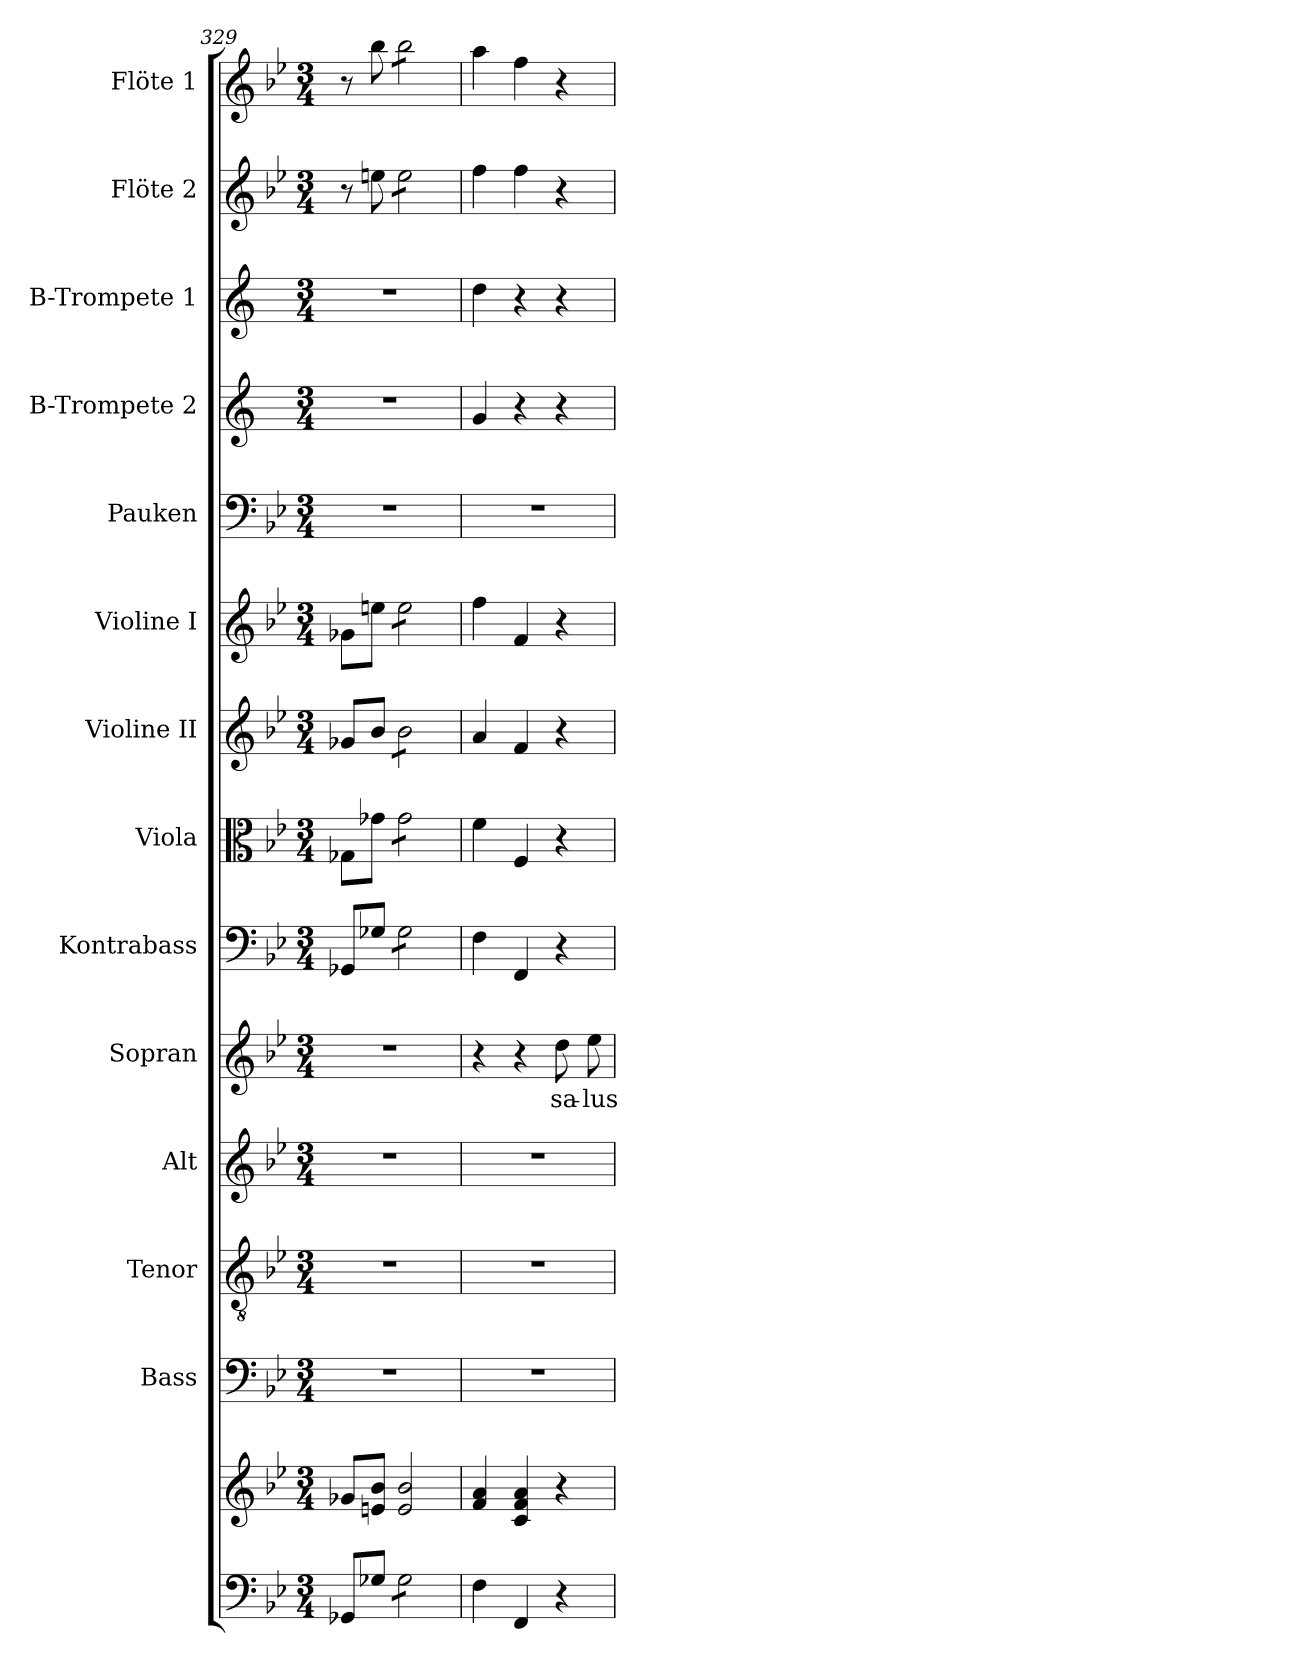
**kern	**kern	**kern	**kern	**kern	**kern	**text	**kern	**kern	**kern	**kern	**kern	**kern	**kern	**kern	**kern
*part14	*part14	*part13	*part12	*part11	*part10	*part10	*part9	*part8	*part7	*part6	*part5	*part4	*part3	*part2	*part1
*staff15	*staff14	*staff13	*staff12	*staff11	*staff10	*staff10	*staff9	*staff8	*staff7	*staff6	*staff5	*staff4	*staff3	*staff2	*staff1
*	*	*I"Bass	*I"Tenor	*I"Alt	*I"Sopran	*	*I"Kontrabass	*I"Viola	*I"Violine II	*I"Violine I	*I"Pauken	*I"B-Trompete 2	*I"B-Trompete 1	*I"Flöte 2	*I"Flöte 1
*	*	*I'B.	*I'T.	*I'A.	*I'S.	*	*I'Kb.	*I'Vla.	*I'Vl. II	*I'Vl. I	*I'Pk.	*I'B Trp. 2	*I'B Trp. 1	*I'Fl. 2	*I'Fl. 1
*clefF4	*clefG2	*clefF4	*clefGv2	*clefG2	*clefG2	*	*clefF4	*clefC3	*clefG2	*clefG2	*clefF4	*clefG2	*clefG2	*clefG2	*clefG2
*	*	*	*	*	*	*	*ITrd7c12	*	*	*	*	*ITrd1c2	*ITrd1c2	*	*
*k[b-e-]	*k[b-e-]	*k[b-e-]	*k[b-e-]	*k[b-e-]	*k[b-e-]	*	*k[b-e-]	*k[b-e-]	*k[b-e-]	*k[b-e-]	*k[b-e-]	*k[b-e-]	*k[b-e-]	*k[b-e-]	*k[b-e-]
*B-:	*B-:	*B-:	*B-:	*B-:	*B-:	*	*B-:	*B-:	*B-:	*B-:	*B-:	*B-:	*B-:	*B-:	*B-:
*M3/4	*M3/4	*M3/4	*M3/4	*M3/4	*M3/4	*	*M3/4	*M3/4	*M3/4	*M3/4	*M3/4	*M3/4	*M3/4	*M3/4	*M3/4
=329	=329	=329	=329	=329	=329	=329	=329	=329	=329	=329	=329	=329	=329	=329	=329
8GG-X/L	8g-X/L	2.r	2.r	2.r	2.r	.	8GGG-X/L	8G-X\L	8g-X/L	8g-X\L	2.r	2.r	2.r	8r	8r
8G-X/J	8en/ 8b-/J	.	.	.	.	.	8GG-X/J	8g-X\J	8b-/J	8een\J	.	.	.	8een\	8bb-\
*tremolo	*	*	*	*	*	*	*	*	*	*	*	*	*	*	*
*	*	*	*	*	*	*	*tremolo	*	*	*	*	*	*	*	*
*	*	*	*	*	*	*	*	*tremolo	*	*	*	*	*	*	*
*	*	*	*	*	*	*	*	*	*tremolo	*	*	*	*	*	*
*	*	*	*	*	*	*	*	*	*	*tremolo	*	*	*	*	*
*	*	*	*	*	*	*	*	*	*	*	*	*	*	*tremolo	*
*	*	*	*	*	*	*	*	*	*	*	*	*	*	*	*tremolo
8G-\L	2e/ 2b-/	.	.	.	.	.	8GG-\L	8g-\L	8b-\L	8ee\L	.	.	.	8ee\L	8bb-\L
8G-\	.	.	.	.	.	.	8GG-\	8g-\	8b-\	8ee\	.	.	.	8ee\	8bb-\
8G-\	.	.	.	.	.	.	8GG-\	8g-\	8b-\	8ee\	.	.	.	8ee\	8bb-\
8G-\J	.	.	.	.	.	.	8GG-\J	8g-\J	8b-\J	8ee\J	.	.	.	8ee\J	8bb-\J
*	*	*	*	*	*	*	*	*	*	*	*	*	*	*	*Xtremolo
*	*	*	*	*	*	*	*	*	*	*	*	*	*	*Xtremolo	*
*	*	*	*	*	*	*	*	*	*	*Xtremolo	*	*	*	*	*
*	*	*	*	*	*	*	*	*	*Xtremolo	*	*	*	*	*	*
*	*	*	*	*	*	*	*	*Xtremolo	*	*	*	*	*	*	*
*	*	*	*	*	*	*	*Xtremolo	*	*	*	*	*	*	*	*
*Xtremolo	*	*	*	*	*	*	*	*	*	*	*	*	*	*	*
=330	=330	=330	=330	=330	=330	=330	=330	=330	=330	=330	=330	=330	=330	=330	=330
4F\	4f/ 4a/	2.r	2.r	2.r	4r	.	4FF\	4f\	4a/	4ff\	2.r	4f/	4cc\	4ff\	4aa\
4FF/	4c/ 4f/ 4a/	.	.	.	4r	.	4FFF/	4F/	4f/	4f/	.	4r	4r	4ff\	4ff\
!	!	!	!	!	!	!LO:LY:b	!	!	!	!	!	!	!	!	!
4r	4r	.	.	.	8dd\	sa-	4r	4r	4r	4r	.	4r	4r	4r	4r
!	!	!	!	!	!	!LO:LY:b	!	!	!	!	!	!	!	!	!
.	.	.	.	.	8ee-\	-lus	.	.	.	.	.	.	.	.	.
=	=	=	=	=	=	=	=	=	=	=	=	=	=	=	=
*-	*-	*-	*-	*-	*-	*-	*-	*-	*-	*-	*-	*-	*-	*-	*-
